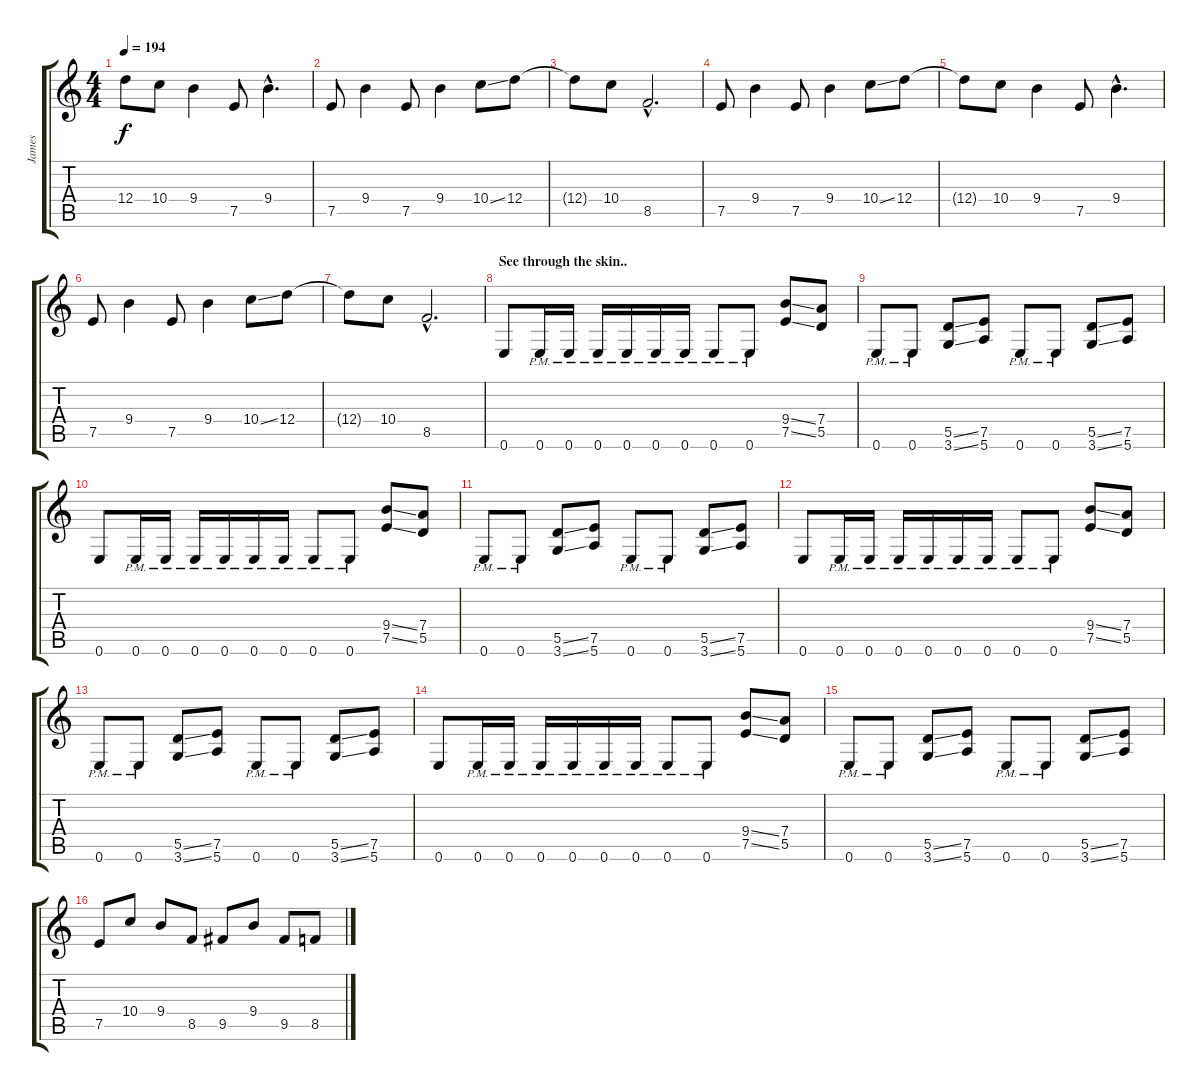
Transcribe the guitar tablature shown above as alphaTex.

\track ("James" "James") {instrument overdrivenguitar}
\staff {score tabs}
\tuning (E4 B3 G3 D3 A2 E2) {hide}
\ts (4 4)
\tempo 194
\clef g2
\ks c
12.4{t}.8{dy f} 10.4.8 9.4.4 7.5.8 9.4{hac}.4{d} |
7.5.8 9.4.4 7.5.8 9.4.4 10.4{ss}.8 12.4.8 |
12.4{t}.8 10.4.8 8.5{hac}.2{d} |
7.5.8 9.4.4 7.5.8 9.4.4 10.4{ss}.8 12.4.8 |
12.4{t}.8 10.4.8 9.4.4 7.5.8 9.4{hac}.4{d} |
7.5.8 9.4.4 7.5.8 9.4.4 10.4{ss}.8 12.4.8 |
12.4{t}.8 10.4.8 8.5{hac}.2{d} |
\section ("" "See through the skin..")
0.6.8 0.6{pm}.16 0.6{pm}.16 0.6{pm}.16 0.6{pm}.16 0.6{pm}.16 0.6{pm}.16 0.6{pm}.8 0.6{pm}.8 (9.4{ss} 7.5{ss}).8 (7.4 5.5).8 |
0.6{pm}.8 0.6{pm}.8 (5.5{ss} 3.6{ss}).8 (7.5 5.6).8 0.6{pm}.8 0.6{pm}.8 (5.5{ss} 3.6{ss}).8 (7.5 5.6).8 |
0.6.8 0.6{pm}.16 0.6{pm}.16 0.6{pm}.16 0.6{pm}.16 0.6{pm}.16 0.6{pm}.16 0.6{pm}.8 0.6{pm}.8 (9.4{ss} 7.5{ss}).8 (7.4 5.5).8 |
0.6{pm}.8 0.6{pm}.8 (5.5{ss} 3.6{ss}).8 (7.5 5.6).8 0.6{pm}.8 0.6{pm}.8 (5.5{ss} 3.6{ss}).8 (7.5 5.6).8 |
0.6.8 0.6{pm}.16 0.6{pm}.16 0.6{pm}.16 0.6{pm}.16 0.6{pm}.16 0.6{pm}.16 0.6{pm}.8 0.6{pm}.8 (9.4{ss} 7.5{ss}).8 (7.4 5.5).8 |
0.6{pm}.8 0.6{pm}.8 (5.5{ss} 3.6{ss}).8 (7.5 5.6).8 0.6{pm}.8 0.6{pm}.8 (5.5{ss} 3.6{ss}).8 (7.5 5.6).8 |
0.6.8 0.6{pm}.16 0.6{pm}.16 0.6{pm}.16 0.6{pm}.16 0.6{pm}.16 0.6{pm}.16 0.6{pm}.8 0.6{pm}.8 (9.4{ss} 7.5{ss}).8 (7.4 5.5).8 |
0.6{pm}.8 0.6{pm}.8 (5.5{ss} 3.6{ss}).8 (7.5 5.6).8 0.6{pm}.8 0.6{pm}.8 (5.5{ss} 3.6{ss}).8 (7.5 5.6).8 |
\section ("" "")
7.5.8 10.4.8 9.4.8 8.5.8 9.5.8 9.4.8 9.5.8 8.5.8
